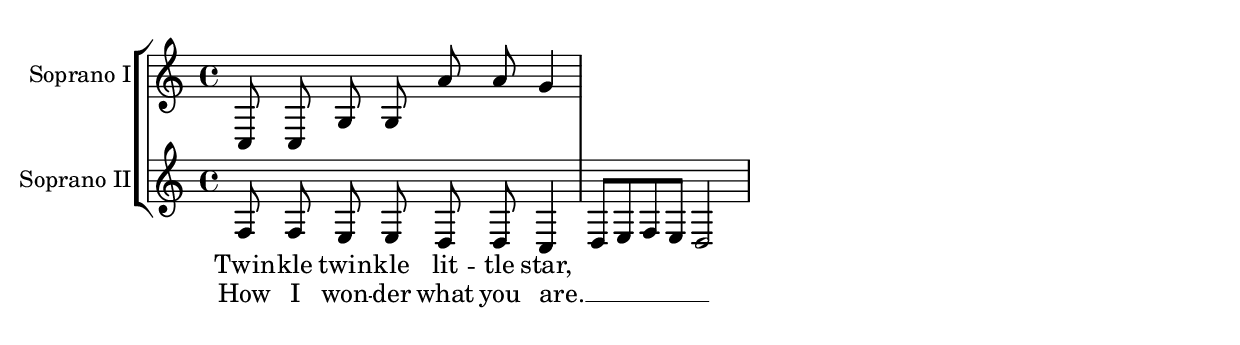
\version "2.18.2"
\book {
  \header {
  }
  
  \bookpart {
    \score {
      \new StaffGroup <<
        \set StaffGroup.systemStartDelimiterHierarchy = #'(SystemStartBracket soprano1 soprano2 )
        \new Staff = SopranoIStaff \with { } 
        \context Staff = SopranoIStaff {
          \set Staff.instrumentName = #"Soprano I"
          \relative c {
            \clef "treble"
            \autoBeamOff
            c8 c g' g a' a g4
          }
          \addlyrics {
            Twin -- kle twin -- kle lit -- tle star,
          }
        }

        \new Staff = SopranoIIStaff \with { } 
        \context Staff = SopranoIIStaff {
          \set Staff.instrumentName = #"Soprano II"
          \relative c {
            \clef "treble"
            \autoBeamOff
            f8 f e e d d c4 d8[ e f e] d2
          }
          \addlyrics {
            How I won -- der what you are. __ _ _
          }
        }
      >>
    }
  }
}